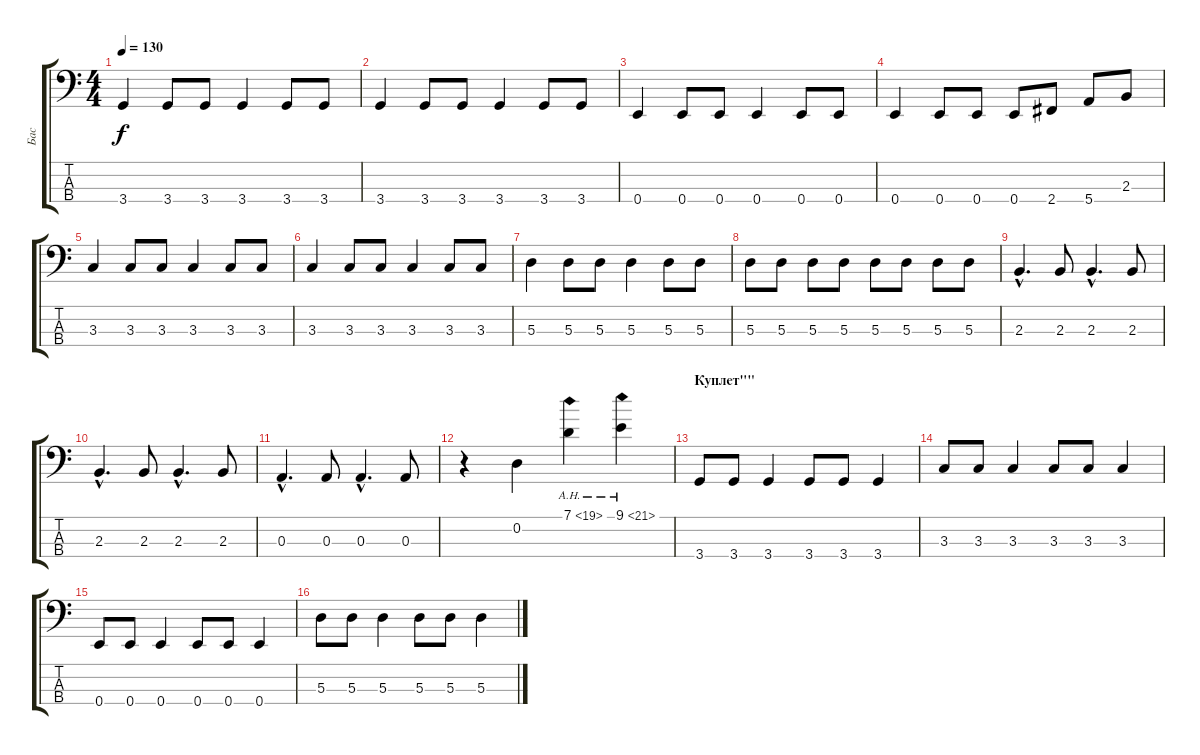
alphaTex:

\track ("Бас" "Бас") {instrument electricbassfinger}
\staff {score tabs}
\tuning (G2 D2 A1 E1) {hide}
\ts (4 4)
\tempo 130
\clef f4
\ks c
3.4.4{dy f} 3.4.8 3.4.8 3.4.4 3.4.8 3.4.8 |
3.4.4 3.4.8 3.4.8 3.4.4 3.4.8 3.4.8 |
0.4.4 0.4.8 0.4.8 0.4.4 0.4.8 0.4.8 |
0.4.4 0.4.8 0.4.8 0.4.8 2.4.8 5.4.8 2.3.8 |
3.3.4 3.3.8 3.3.8 3.3.4 3.3.8 3.3.8 |
3.3.4 3.3.8 3.3.8 3.3.4 3.3.8 3.3.8 |
5.3.4 5.3.8 5.3.8 5.3.4 5.3.8 5.3.8 |
5.3.8 5.3.8 5.3.8 5.3.8 5.3.8 5.3.8 5.3.8 5.3.8 |
2.3{hac}.4{d} 2.3.8 2.3{hac}.4{d} 2.3.8 |
2.3{hac}.4{d} 2.3.8 2.3{hac}.4{d} 2.3.8 |
0.3{hac}.4{d} 0.3.8 0.3{hac}.4{d} 0.3.8 |
r.4 0.2.4 7.1{ah 12}.4 9.1{ah 12}.4 |
\section ("" "Куплет\"\"")
3.4.8 3.4.8 3.4.4 3.4.8 3.4.8 3.4.4 |
3.3.8 3.3.8 3.3.4 3.3.8 3.3.8 3.3.4 |
0.4.8 0.4.8 0.4.4 0.4.8 0.4.8 0.4.4 |
5.3.8 5.3.8 5.3.4 5.3.8 5.3.8 5.3.4
